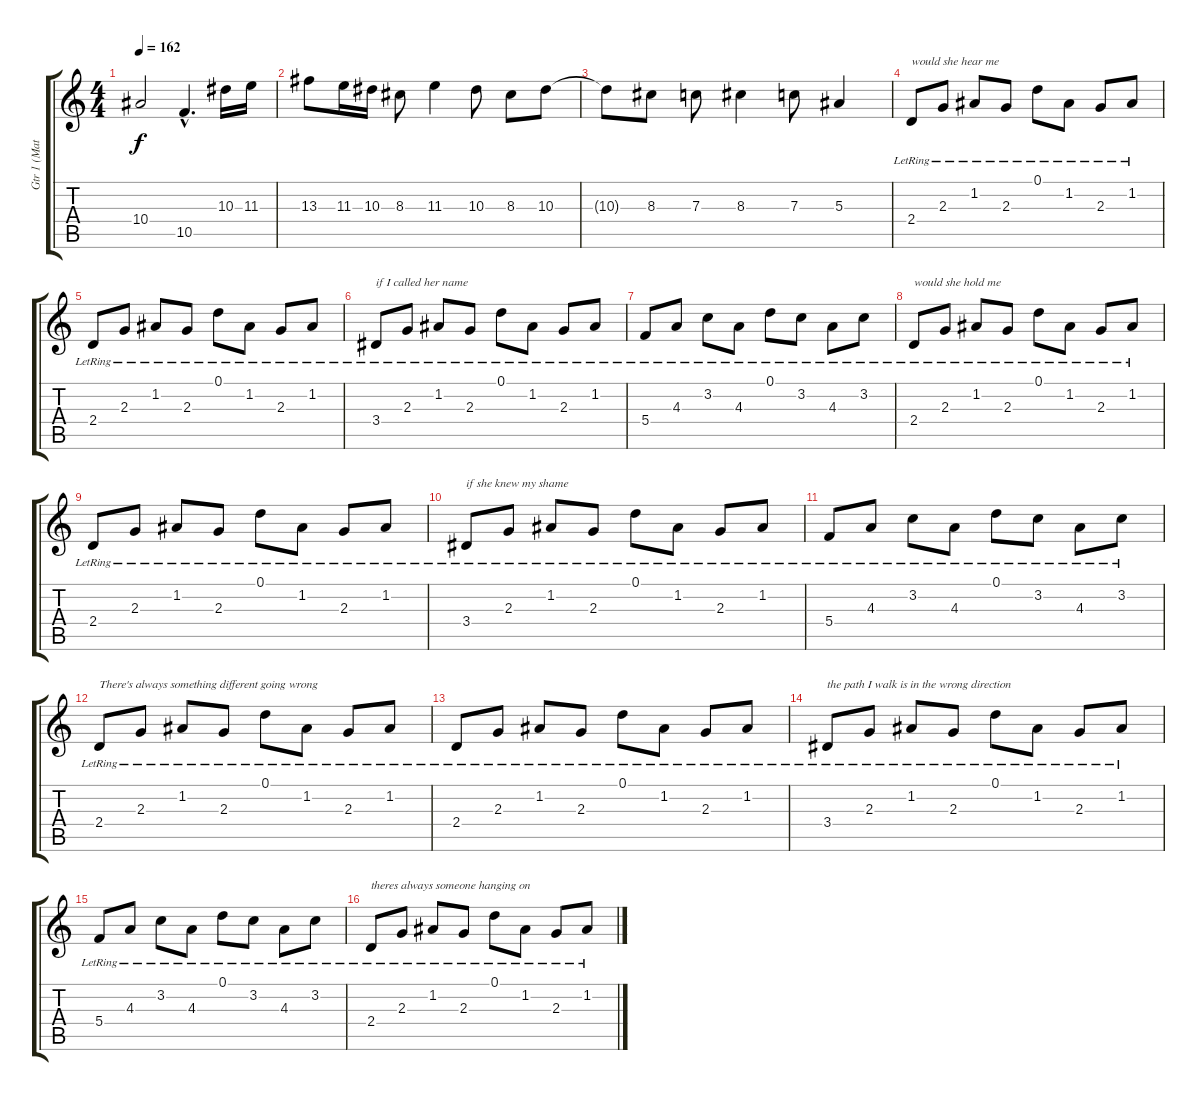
\track ("Gtr 1 (Matthew Tuck)" "Gtr 1 (Mat") {instrument acousticguitarsteel}
\staff {score tabs}
\tuning (D4 A3 F3 C3 G2 C2) {hide}
\ts (4 4)
\tempo 162
\clef g2
\ks c
10.4.2{dy f} 10.5{hac}.4{d} 10.3.16 11.3.16 |
13.3.8 11.3.16 10.3.16 8.3.8 11.3.4 10.3.8 8.3.8 10.3.8 |
10.3{t}.8 8.3.8 7.3.8 8.3.4 7.3.8 5.3.4 |
2.4{lr}.8{txt "would she hear me"} 2.3{lr}.8 1.2{lr}.8 2.3{lr}.8 0.1{lr}.8 1.2{lr}.8 2.3{lr}.8 1.2{lr}.8 |
2.4{lr}.8 2.3{lr}.8 1.2{lr}.8 2.3{lr}.8 0.1{lr}.8 1.2{lr}.8 2.3{lr}.8 1.2{lr}.8 |
3.4{lr}.8{txt "if I called her name"} 2.3{lr}.8 1.2{lr}.8 2.3{lr}.8 0.1{lr}.8 1.2{lr}.8 2.3{lr}.8 1.2{lr}.8 |
5.4{lr}.8 4.3{lr}.8 3.2{lr}.8 4.3{lr}.8 0.1{lr}.8 3.2{lr}.8 4.3{lr}.8 3.2{lr}.8 |
2.4{lr}.8{txt "would she hold me"} 2.3{lr}.8 1.2{lr}.8 2.3{lr}.8 0.1{lr}.8 1.2{lr}.8 2.3{lr}.8 1.2{lr}.8 |
2.4{lr}.8 2.3{lr}.8 1.2{lr}.8 2.3{lr}.8 0.1{lr}.8 1.2{lr}.8 2.3{lr}.8 1.2{lr}.8 |
3.4{lr}.8{txt "if she knew my shame"} 2.3{lr}.8 1.2{lr}.8 2.3{lr}.8 0.1{lr}.8 1.2{lr}.8 2.3{lr}.8 1.2{lr}.8 |
5.4{lr}.8 4.3{lr}.8 3.2{lr}.8 4.3{lr}.8 0.1{lr}.8 3.2{lr}.8 4.3{lr}.8 3.2{lr}.8 |
2.4{lr}.8{txt "There's always something different going wrong"} 2.3{lr}.8 1.2{lr}.8 2.3{lr}.8 0.1{lr}.8 1.2{lr}.8 2.3{lr}.8 1.2{lr}.8 |
2.4{lr}.8 2.3{lr}.8 1.2{lr}.8 2.3{lr}.8 0.1{lr}.8 1.2{lr}.8 2.3{lr}.8 1.2{lr}.8 |
3.4{lr}.8{txt "the path I walk is in the wrong direction"} 2.3{lr}.8 1.2{lr}.8 2.3{lr}.8 0.1{lr}.8 1.2{lr}.8 2.3{lr}.8 1.2{lr}.8 |
5.4{lr}.8 4.3{lr}.8 3.2{lr}.8 4.3{lr}.8 0.1{lr}.8 3.2{lr}.8 4.3{lr}.8 3.2{lr}.8 |
2.4{lr}.8{txt "theres always someone hanging on"} 2.3{lr}.8 1.2{lr}.8 2.3{lr}.8 0.1{lr}.8 1.2{lr}.8 2.3{lr}.8 1.2{lr}.8
